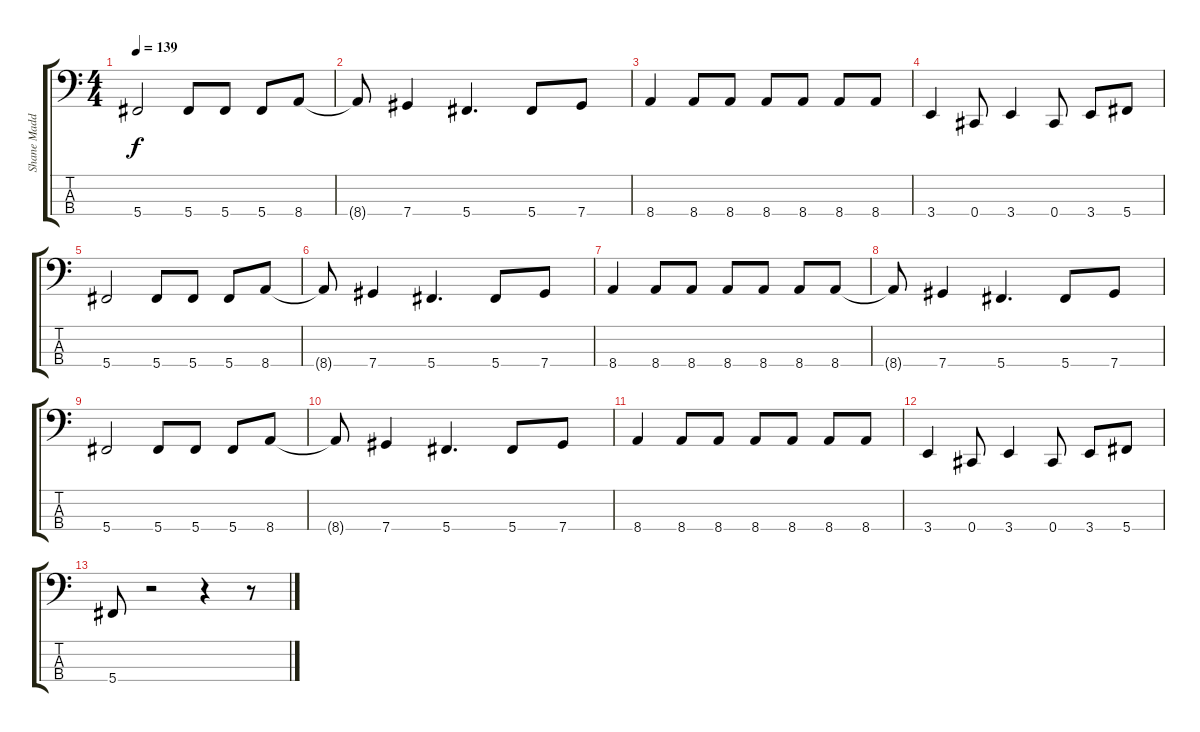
\track ("Shane Madden - Bass Guitar" "Shane Madd") {instrument electricbassfinger}
\staff {score tabs}
\tuning (E2 B1 Gb1 Db1) {hide}
\ts (4 4)
\tempo 139
\clef f4
\ks c
5.4.2{dy f} 5.4.8 5.4.8 5.4.8 8.4.8 |
8.4{t}.8 7.4.4 5.4.4{d} 5.4.8 7.4.8 |
8.4.4 8.4.8 8.4.8 8.4.8 8.4.8 8.4.8 8.4.8 |
3.4.4 0.4.8 3.4.4 0.4.8 3.4.8 5.4.8 |
5.4.2 5.4.8 5.4.8 5.4.8 8.4.8 |
8.4{t}.8 7.4.4 5.4.4{d} 5.4.8 7.4.8 |
8.4.4 8.4.8 8.4.8 8.4.8 8.4.8 8.4.8 8.4.8 |
8.4{t}.8 7.4.4 5.4.4{d} 5.4.8 7.4.8 |
5.4.2 5.4.8 5.4.8 5.4.8 8.4.8 |
8.4{t}.8 7.4.4 5.4.4{d} 5.4.8 7.4.8 |
8.4.4 8.4.8 8.4.8 8.4.8 8.4.8 8.4.8 8.4.8 |
3.4.4 0.4.8 3.4.4 0.4.8 3.4.8 5.4.8 |
5.4.8 r.2 r.4 r.8
